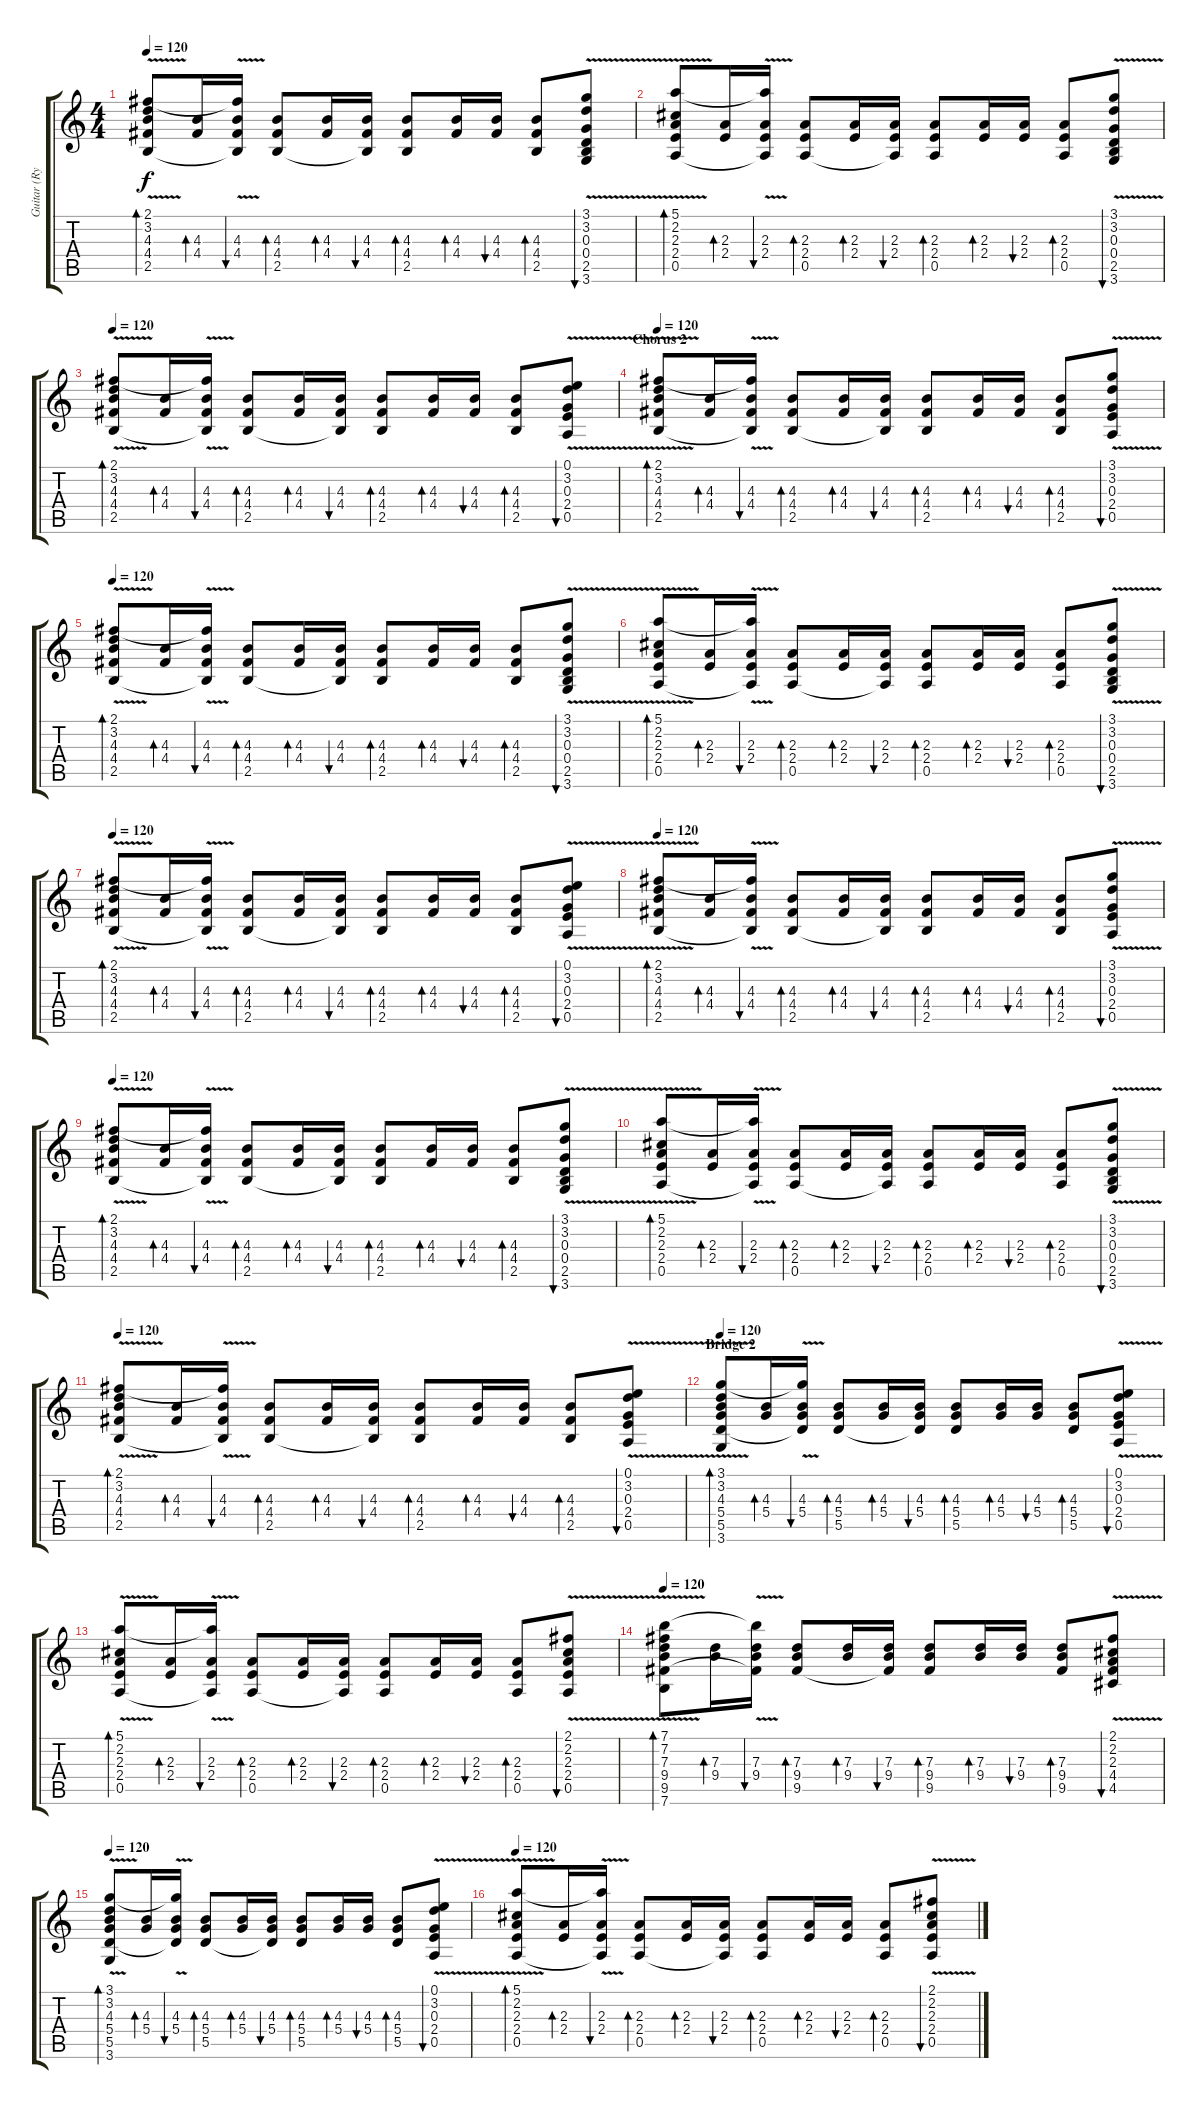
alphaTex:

\track ("Guitar (Rythm)" "Guitar (Ry") {instrument overdrivenguitar}
\staff {score tabs}
\tuning (E4 B3 G3 D3 A2 E2) {hide}
\ts (4 4)
\tempo 120
\clef g2
\ks c
(2.1{v} 3.2 4.3 4.4 2.5).8{bd 60 dy f} (4.3 4.4).16{bd 60} (2.1{t} 4.3 4.4 2.5{t}).16{bu 60} (4.3 4.4 2.5).8{bd 60} (4.3 4.4).16{bd 60} (4.3 4.4 2.5{t}).16{bu 60} (4.3 4.4 2.5).8{bd 60} (4.3 4.4).16{bd 60} (4.3 4.4).16{bu 60} (4.3 4.4 2.5).8{bd 60} (3.1{v} 3.2 0.3 0.4 2.5 3.6).8{bu 60} |
(5.1{v} 2.2 2.3 2.4 0.5).8{bd 60} (2.3 2.4).16{bd 60} (5.1{t} 2.3 2.4 0.5{t}).16{bu 60} (2.3 2.4 0.5).8{bd 60} (2.3 2.4).16{bd 60} (2.3 2.4 0.5{t}).16{bu 60} (2.3 2.4 0.5).8{bd 60} (2.3 2.4).16{bd 60} (2.3 2.4).16{bu 60} (2.3 2.4 0.5).8{bd 60} (3.1{v} 3.2 0.3 0.4 2.5 3.6).8{bu 60} |
\tempo 120
(2.1{v} 3.2 4.3 4.4 2.5).8{bd 60} (4.3 4.4).16{bd 60} (2.1{t} 4.3 4.4 2.5{t}).16{bu 60} (4.3 4.4 2.5).8{bd 60} (4.3 4.4).16{bd 60} (4.3 4.4 2.5{t}).16{bu 60} (4.3 4.4 2.5).8{bd 60} (4.3 4.4).16{bd 60} (4.3 4.4).16{bu 60} (4.3 4.4 2.5).8{bd 60} (0.1{v} 3.2 0.3 2.4 0.5).8{bu 60} |
\section ("" "Chorus 2")
\tempo 120
(2.1{v} 3.2 4.3 4.4 2.5).8{bd 60} (4.3 4.4).16{bd 60} (2.1{t} 4.3 4.4 2.5{t}).16{bu 60} (4.3 4.4 2.5).8{bd 60} (4.3 4.4).16{bd 60} (4.3 4.4 2.5{t}).16{bu 60} (4.3 4.4 2.5).8{bd 60} (4.3 4.4).16{bd 60} (4.3 4.4).16{bu 60} (4.3 4.4 2.5).8{bd 60} (3.1{v} 3.2 0.3 2.4 0.5).8{bu 60} |
\tempo 120
(2.1{v} 3.2 4.3 4.4 2.5).8{bd 60} (4.3 4.4).16{bd 60} (2.1{t} 4.3 4.4 2.5{t}).16{bu 60} (4.3 4.4 2.5).8{bd 60} (4.3 4.4).16{bd 60} (4.3 4.4 2.5{t}).16{bu 60} (4.3 4.4 2.5).8{bd 60} (4.3 4.4).16{bd 60} (4.3 4.4).16{bu 60} (4.3 4.4 2.5).8{bd 60} (3.1{v} 3.2 0.3 0.4 2.5 3.6).8{bu 60} |
(5.1{v} 2.2 2.3 2.4 0.5).8{bd 60} (2.3 2.4).16{bd 60} (5.1{t} 2.3 2.4 0.5{t}).16{bu 60} (2.3 2.4 0.5).8{bd 60} (2.3 2.4).16{bd 60} (2.3 2.4 0.5{t}).16{bu 60} (2.3 2.4 0.5).8{bd 60} (2.3 2.4).16{bd 60} (2.3 2.4).16{bu 60} (2.3 2.4 0.5).8{bd 60} (3.1{v} 3.2 0.3 0.4 2.5 3.6).8{bu 60} |
\tempo 120
(2.1{v} 3.2 4.3 4.4 2.5).8{bd 60} (4.3 4.4).16{bd 60} (2.1{t} 4.3 4.4 2.5{t}).16{bu 60} (4.3 4.4 2.5).8{bd 60} (4.3 4.4).16{bd 60} (4.3 4.4 2.5{t}).16{bu 60} (4.3 4.4 2.5).8{bd 60} (4.3 4.4).16{bd 60} (4.3 4.4).16{bu 60} (4.3 4.4 2.5).8{bd 60} (0.1{v} 3.2 0.3 2.4 0.5).8{bu 60} |
\tempo 120
(2.1{v} 3.2 4.3 4.4 2.5).8{bd 60} (4.3 4.4).16{bd 60} (2.1{t} 4.3 4.4 2.5{t}).16{bu 60} (4.3 4.4 2.5).8{bd 60} (4.3 4.4).16{bd 60} (4.3 4.4 2.5{t}).16{bu 60} (4.3 4.4 2.5).8{bd 60} (4.3 4.4).16{bd 60} (4.3 4.4).16{bu 60} (4.3 4.4 2.5).8{bd 60} (3.1{v} 3.2 0.3 2.4 0.5).8{bu 60} |
\tempo 120
(2.1{v} 3.2 4.3 4.4 2.5).8{bd 60} (4.3 4.4).16{bd 60} (2.1{t} 4.3 4.4 2.5{t}).16{bu 60} (4.3 4.4 2.5).8{bd 60} (4.3 4.4).16{bd 60} (4.3 4.4 2.5{t}).16{bu 60} (4.3 4.4 2.5).8{bd 60} (4.3 4.4).16{bd 60} (4.3 4.4).16{bu 60} (4.3 4.4 2.5).8{bd 60} (3.1{v} 3.2 0.3 0.4 2.5 3.6).8{bu 60} |
(5.1{v} 2.2 2.3 2.4 0.5).8{bd 60} (2.3 2.4).16{bd 60} (5.1{t} 2.3 2.4 0.5{t}).16{bu 60} (2.3 2.4 0.5).8{bd 60} (2.3 2.4).16{bd 60} (2.3 2.4 0.5{t}).16{bu 60} (2.3 2.4 0.5).8{bd 60} (2.3 2.4).16{bd 60} (2.3 2.4).16{bu 60} (2.3 2.4 0.5).8{bd 60} (3.1{v} 3.2 0.3 0.4 2.5 3.6).8{bu 60} |
\tempo 120
(2.1{v} 3.2 4.3 4.4 2.5).8{bd 60} (4.3 4.4).16{bd 60} (2.1{t} 4.3 4.4 2.5{t}).16{bu 60} (4.3 4.4 2.5).8{bd 60} (4.3 4.4).16{bd 60} (4.3 4.4 2.5{t}).16{bu 60} (4.3 4.4 2.5).8{bd 60} (4.3 4.4).16{bd 60} (4.3 4.4).16{bu 60} (4.3 4.4 2.5).8{bd 60} (0.1{v} 3.2 0.3 2.4 0.5).8{bu 60} |
\section ("" "Bridge 2")
\tempo 120
(3.1{v} 3.2 4.3 5.4 5.5 3.6).8{bd 60} (4.3 5.4).16{bd 60} (3.1{t} 4.3 5.4 5.5{t}).16{bu 60} (4.3 5.4 5.5).8{bd 60} (4.3 5.4).16{bd 60} (4.3 5.4 5.5{t}).16{bu 60} (4.3 5.4 5.5).8{bd 60} (4.3 5.4).16{bd 60} (4.3 5.4).16{bu 60} (4.3 5.4 5.5).8{bd 60} (0.1{v} 3.2 0.3 2.4 0.5).8{bu 60} |
(5.1{v} 2.2 2.3 2.4 0.5).8{bd 60} (2.3 2.4).16{bd 60} (5.1{t} 2.3 2.4 0.5{t}).16{bu 60} (2.3 2.4 0.5).8{bd 60} (2.3 2.4).16{bd 60} (2.3 2.4 0.5{t}).16{bu 60} (2.3 2.4 0.5).8{bd 60} (2.3 2.4).16{bd 60} (2.3 2.4).16{bu 60} (2.3 2.4 0.5).8{bd 60} (2.1{v} 2.2 2.3 2.4 0.5).8{bu 60} |
\tempo 120
(7.1{v} 7.2 7.3 9.4 9.5 7.6).8{bd 60} (7.3 9.4).16{bd 60} (7.1{t} 7.3 9.4 9.5{t}).16{bu 60} (7.3 9.4 9.5).8{bd 60} (7.3 9.4).16{bd 60} (7.3 9.4 9.5{t}).16{bu 60} (7.3 9.4 9.5).8{bd 60} (7.3 9.4).16{bd 60} (7.3 9.4).16{bu 60} (7.3 9.4 9.5).8{bd 60} (2.1{v} 2.2 2.3 4.4 4.5).8{bu 60} |
\tempo 120
(3.1{v} 3.2 4.3 5.4 5.5 3.6).8{bd 60} (4.3 5.4).16{bd 60} (3.1{t} 4.3 5.4 5.5{t}).16{bu 60} (4.3 5.4 5.5).8{bd 60} (4.3 5.4).16{bd 60} (4.3 5.4 5.5{t}).16{bu 60} (4.3 5.4 5.5).8{bd 60} (4.3 5.4).16{bd 60} (4.3 5.4).16{bu 60} (4.3 5.4 5.5).8{bd 60} (0.1{v} 3.2 0.3 2.4 0.5).8{bu 60} |
\tempo 120
(5.1{v} 2.2 2.3 2.4 0.5).8{bd 60} (2.3 2.4).16{bd 60} (5.1{t} 2.3 2.4 0.5{t}).16{bu 60} (2.3 2.4 0.5).8{bd 60} (2.3 2.4).16{bd 60} (2.3 2.4 0.5{t}).16{bu 60} (2.3 2.4 0.5).8{bd 60} (2.3 2.4).16{bd 60} (2.3 2.4).16{bu 60} (2.3 2.4 0.5).8{bd 60} (2.1{v} 2.2 2.3 2.4 0.5).8{bu 60}
